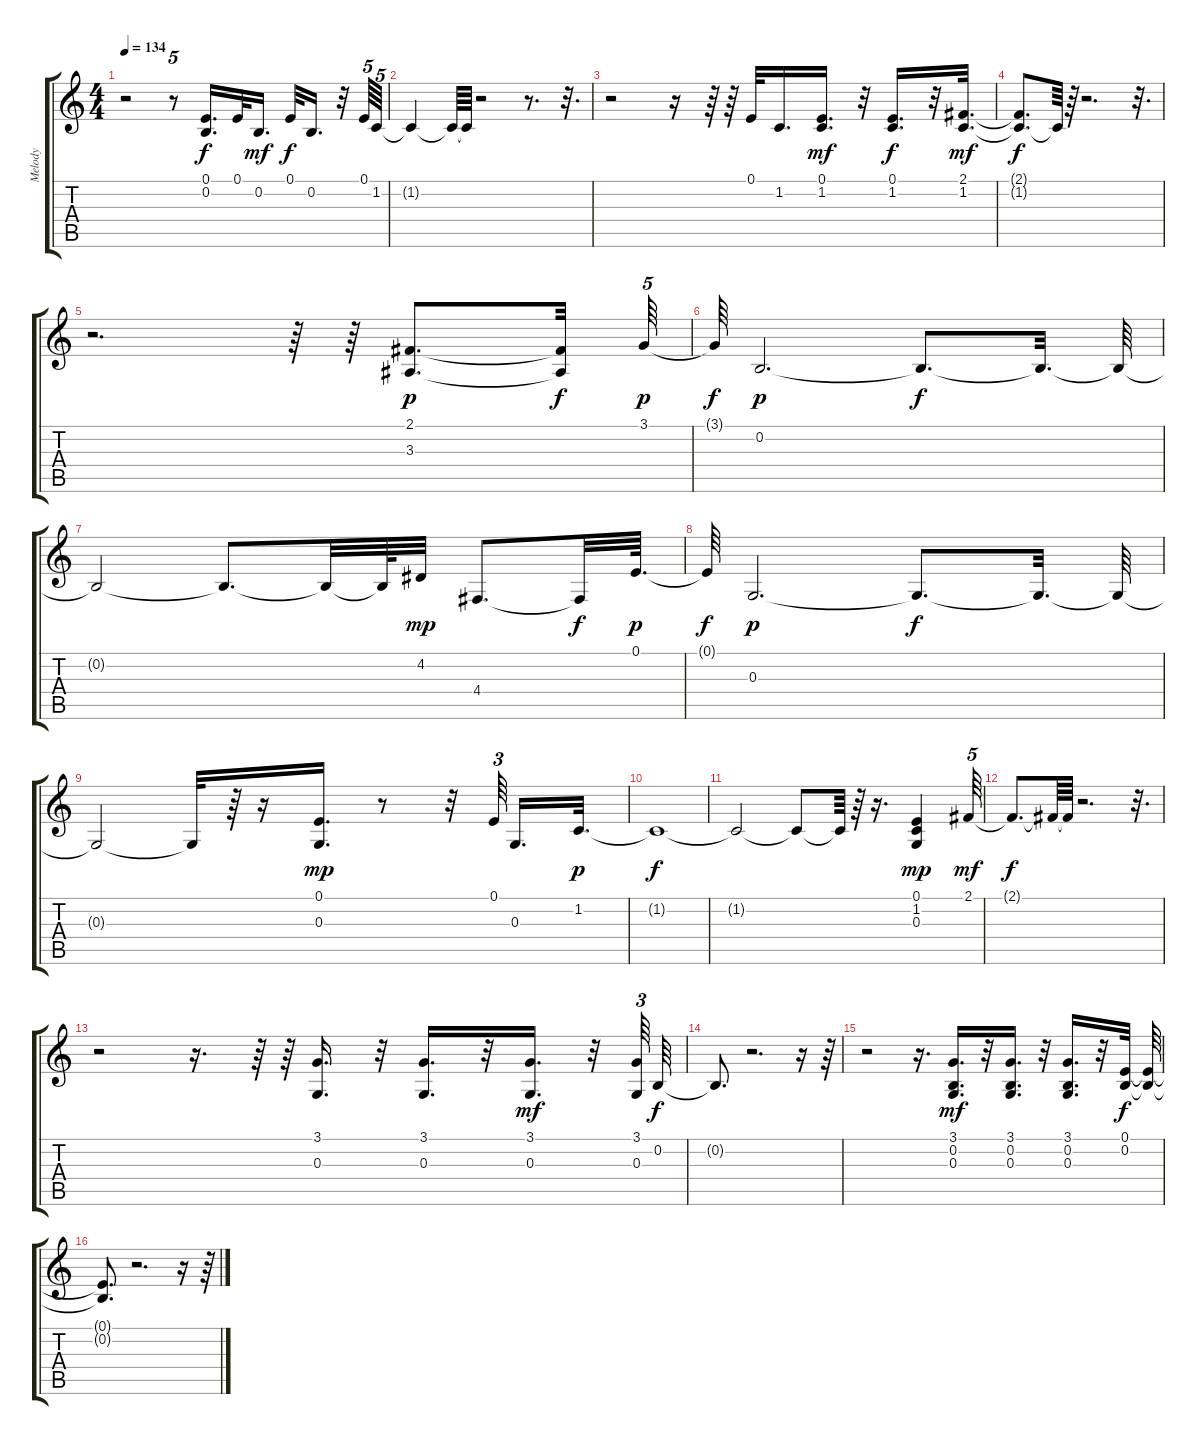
\track ("Melody" "Melody") {instrument fx8scifi}
\staff {score tabs}
\tuning (E4 B3 G3 D3 A2 E2) {hide}
\ts (4 4)
\tempo 134
\clef g2
\ks c
r.2{dy f} r.8{tu (5 4)} (0.1 0.2).16{d} 0.1.32 0.2.16{d dy mf} 0.1.32{dy f} 0.2.16{d} r.32 0.1.64{tu (5 4)} 1.2.64{tu (5 4)} |
1.2{t}.4 1.2{t}.64 1.2{t}.64 r.2 r.8{d} r.32{d} |
r.2 r.16 r.64 r.64 0.1.32 1.2.16{d} (0.1 1.2).16{d dy mf} r.32 (0.1 1.2).16{d dy f} r.32 (2.1 1.2).32{d dy mf} |
(2.1{t} 1.2{t}).8{d dy f} 1.2{t}.64 r.64 r.2{d} r.32{d} |
r.2{d} r.64 r.64 (2.1 3.3).8{d dy p} (2.1{t} 3.3{t}).32{dy f} 3.1.64{tu (5 4) dy p} |
3.1{t}.64{dy f} 0.2.2{d dy p} 0.2{t}.8{d dy f} 0.2{t}.32{d} 0.2{t}.64 |
0.2{t}.2 0.2{t}.8{d} 0.2{t}.32 0.2{t}.64 4.2.32{dy mp} 4.4.8{d} 4.4{t}.32{dy f} 0.1.64{d dy p} |
0.1{t}.64{dy f} 0.3.2{d dy p} 0.3{t}.8{d dy f} 0.3{t}.32{d} 0.3{t}.64 |
0.3{t}.2 0.3{t}.32 r.64 r.16 (0.1 0.3).16{d dy mp} r.8 r.32 0.1.64{tu (3 2) beam splitsecondary} 0.3.16{d} 1.2.32{d dy p} |
1.2{t}.1{dy f} |
1.2{t}.2 1.2{t}.8 1.2{t}.64 r.64 r.16{d} (0.1 1.2 0.3).4{dy mp} 2.1.64{tu (5 4) dy mf} |
2.1{t}.8{d dy f} 2.1{t}.64 2.1{t}.64 r.2{d} r.32{d} |
r.2 r.16{d} r.64 r.64 (3.1 0.3).16{d} r.32 (3.1 0.3).16{d} r.32 (3.1 0.3).16{d dy mf} r.32 (3.1 0.3).64{tu (3 2)} 0.2.64{dy f} |
0.2{t}.8{d} r.2{d} r.16 r.64 |
r.2 r.16{d} (3.1 0.2 0.3).16{d dy mf} r.32 (3.1 0.2 0.3).16{d} r.32 (3.1 0.2 0.3).16{d} r.32 (0.1 0.2).32{dy f} (0.1{t} 0.2{t}).64 |
(0.1{t} 0.2{t}).8{d} r.2{d} r.16 r.64
